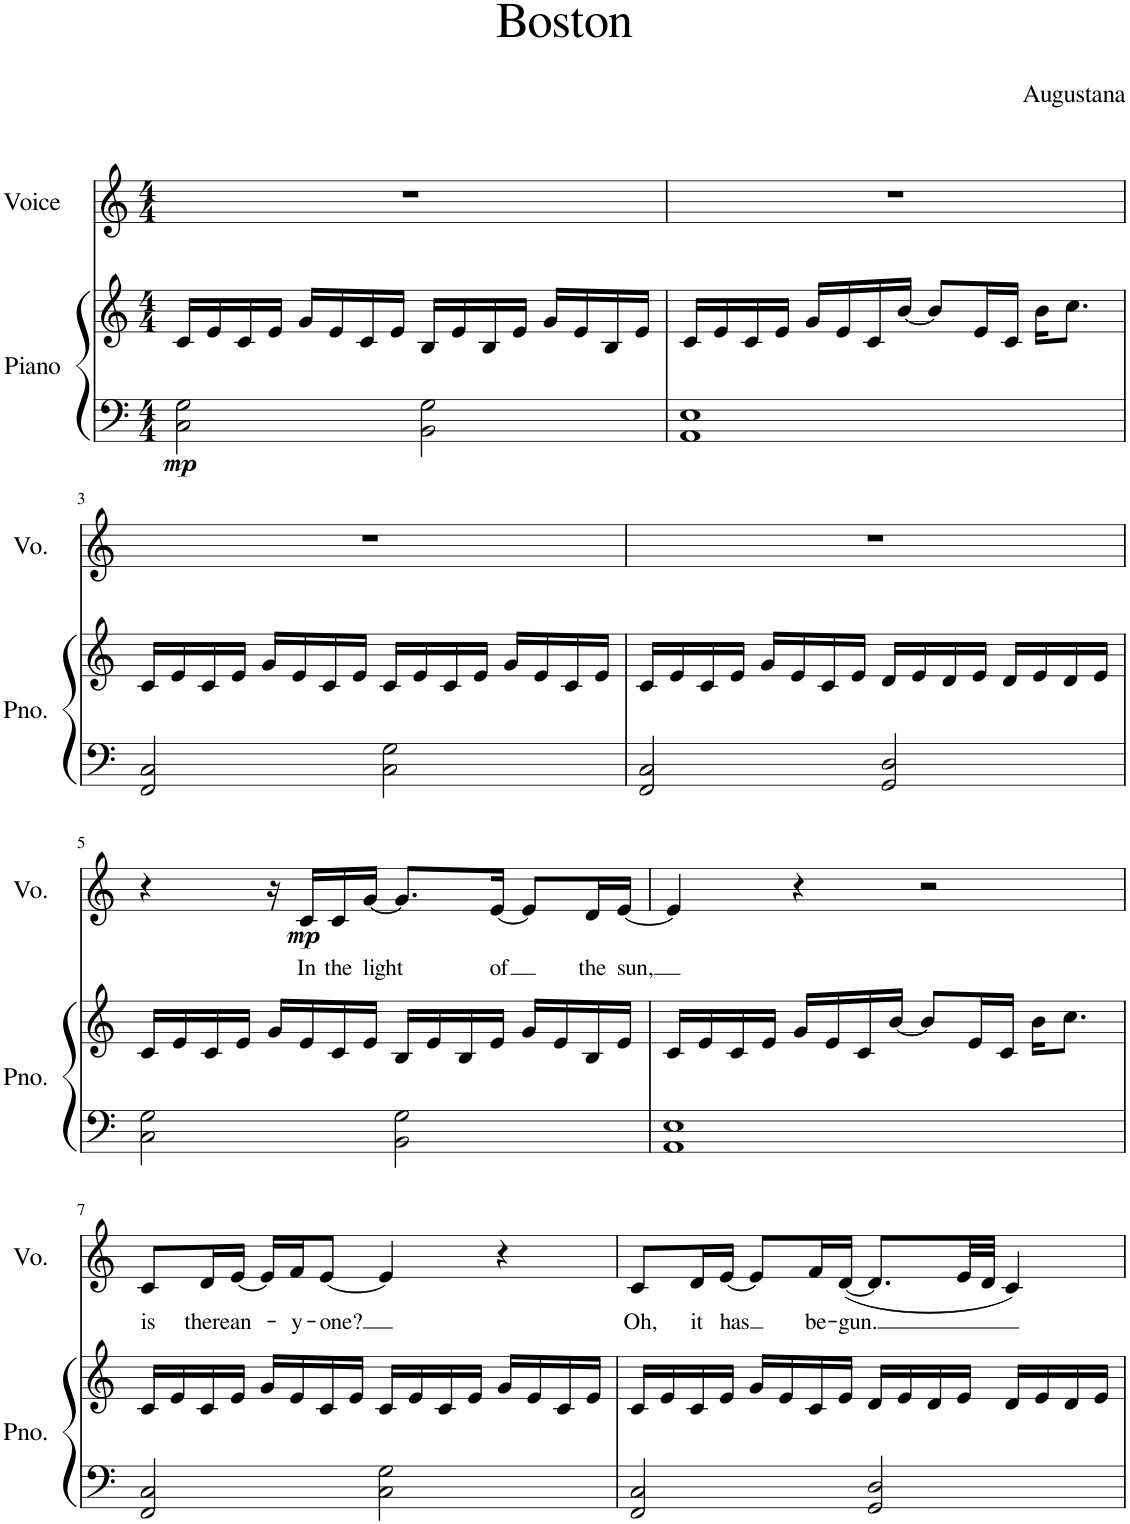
**kern	**kern	**dynam	**kern	**text	**dynam
*part2	*part2	*part2	*part1	*part1	*part1
*staff3	*staff2	*staff2/3	*staff1	*staff1	*staff1
*I"Piano	*	*	*I"Voice	*	*
*I'Pno.	*	*	*I'Vo.	*	*
*clefF4	*clefG2	*	*clefG2	*	*
*k[]	*k[]	*	*k[]	*	*
*M4/4	*M4/4	*	*M4/4	*	*
=1	=1	=1	=1	=1	=1
!	!	!LO:DY:b=2	!	!	!
2C\ 2G\	16c/LL	mp	1r	.	.
.	16e/	.	.	.	.
.	16c/	.	.	.	.
.	16e/JJ	.	.	.	.
.	16g/LL	.	.	.	.
.	16e/	.	.	.	.
.	16c/	.	.	.	.
.	16e/JJ	.	.	.	.
2BB\ 2G\	16B/LL	.	.	.	.
.	16e/	.	.	.	.
.	16B/	.	.	.	.
.	16e/JJ	.	.	.	.
.	16g/LL	.	.	.	.
.	16e/	.	.	.	.
.	16B/	.	.	.	.
.	16e/JJ	.	.	.	.
=2	=2	=2	=2	=2	=2
1AA 1E	16c/LL	.	1r	.	.
.	16e/	.	.	.	.
.	16c/	.	.	.	.
.	16e/JJ	.	.	.	.
.	16g/LL	.	.	.	.
.	16e/	.	.	.	.
.	16c/	.	.	.	.
.	[16b/JJ	.	.	.	.
.	8b/L]	.	.	.	.
.	16e/L	.	.	.	.
.	16c/JJ	.	.	.	.
.	16b\KL	.	.	.	.
.	8.cc\J	.	.	.	.
!!LO:LB:g=z
=3	=3	=3	=3	=3	=3
2FF/ 2C/	16c/LL	.	1r	.	.
.	16e/	.	.	.	.
.	16c/	.	.	.	.
.	16e/JJ	.	.	.	.
.	16g/LL	.	.	.	.
.	16e/	.	.	.	.
.	16c/	.	.	.	.
.	16e/JJ	.	.	.	.
2C\ 2G\	16c/LL	.	.	.	.
.	16e/	.	.	.	.
.	16c/	.	.	.	.
.	16e/JJ	.	.	.	.
.	16g/LL	.	.	.	.
.	16e/	.	.	.	.
.	16c/	.	.	.	.
.	16e/JJ	.	.	.	.
=4	=4	=4	=4	=4	=4
2FF/ 2C/	16c/LL	.	1r	.	.
.	16e/	.	.	.	.
.	16c/	.	.	.	.
.	16e/JJ	.	.	.	.
.	16g/LL	.	.	.	.
.	16e/	.	.	.	.
.	16c/	.	.	.	.
.	16e/JJ	.	.	.	.
2GG/ 2D/	16d/LL	.	.	.	.
.	16e/	.	.	.	.
.	16d/	.	.	.	.
.	16e/JJ	.	.	.	.
.	16d/LL	.	.	.	.
.	16e/	.	.	.	.
.	16d/	.	.	.	.
.	16e/JJ	.	.	.	.
!!LO:LB:g=z
=5	=5	=5	=5	=5	=5
2C\ 2G\	16c/LL	.	4r	.	.
.	16e/	.	.	.	.
.	16c/	.	.	.	.
.	16e/JJ	.	.	.	.
.	16g/LL	.	16r	.	.
!	!	!	!	!LO:LY:b	!LO:DY:b
.	16e/	.	16c/LL	In	mp
!	!	!	!	!LO:LY:b	!
.	16c/	.	16c/	the	.
!	!	!	!	!LO:LY:b	!
.	16e/JJ	.	[16g/JJ	light	.
2BB\ 2G\	16B/LL	.	8.g/L]	.	.
.	16e/	.	.	.	.
.	16B/	.	.	.	.
!	!	!	!	!LO:LY:b	!
.	16e/JJ	.	[16e/Jk	-of	.
.	16g/LL	.	8e/L]	.	.
.	16e/	.	.	.	.
!	!	!	!	!LO:LY:b	!
.	16B/	.	16d/L	the	.
!	!	!	!	!LO:LY:b	!
.	16e/JJ	.	[16e/JJ	sun,	.
=6	=6	=6	=6	=6	=6
1AA 1E	16c/LL	.	4e/]	.	.
.	16e/	.	.	.	.
.	16c/	.	.	.	.
.	16e/JJ	.	.	.	.
.	16g/LL	.	4r	.	.
.	16e/	.	.	.	.
.	16c/	.	.	.	.
.	[16b/JJ	.	.	.	.
.	8b/L]	.	2r	.	.
.	16e/L	.	.	.	.
.	16c/JJ	.	.	.	.
.	16b\KL	.	.	.	.
.	8.cc\J	.	.	.	.
!!LO:LB:g=z
=7	=7	=7	=7	=7	=7
!	!	!	!	!LO:LY:b	!
2FF/ 2C/	16c/LL	.	8c/L	is	.
.	16e/	.	.	.	.
!	!	!	!	!LO:LY:b	!
.	16c/	.	16d/L	there	.
!	!	!	!	!LO:LY:b	!
.	16e/JJ	.	[16e/JJ	an-	.
.	16g/LL	.	16e/LL]	.	.
!	!	!	!	!LO:LY:b	!
.	16e/	.	16f/J	-y-	.
!	!	!	!	!LO:LY:b	!
.	16c/	.	[8e/J	-one?	.
.	16e/JJ	.	.	.	.
2C\ 2G\	16c/LL	.	4e/]	.	.
.	16e/	.	.	.	.
.	16c/	.	.	.	.
.	16e/JJ	.	.	.	.
.	16g/LL	.	4r	.	.
.	16e/	.	.	.	.
.	16c/	.	.	.	.
.	16e/JJ	.	.	.	.
=8	=8	=8	=8	=8	=8
!	!	!	!	!LO:LY:b	!
2FF/ 2C/	16c/LL	.	8c/L	Oh,	.
.	16e/	.	.	.	.
!	!	!	!	!LO:LY:b	!
.	16c/	.	16d/L	it	.
!	!	!	!	!LO:LY:b	!
.	16e/JJ	.	[16e/JJ	has	.
.	16g/LL	.	8e/L]	.	.
.	16e/	.	.	.	.
!	!	!	!	!LO:LY:b	!
.	16c/	.	16f/L	be-	.
!	!	!	!	!LO:LY:b	!
.	16e/JJ	.	([16d/JJ	-gun.	.
2GG/ 2D/	16d/LL	.	8.d/L]	.	.
.	16e/	.	.	.	.
.	16d/	.	.	.	.
.	16e/JJ	.	32e/LL	.	.
.	.	.	32d/JJJ	.	.
.	16d/LL	.	4c/)	.	.
.	16e/	.	.	.	.
.	16d/	.	.	.	.
.	16e/JJ	.	.	.	.
=	=	=	=	=	=
*-	*-	*-	*-	*-	*-
